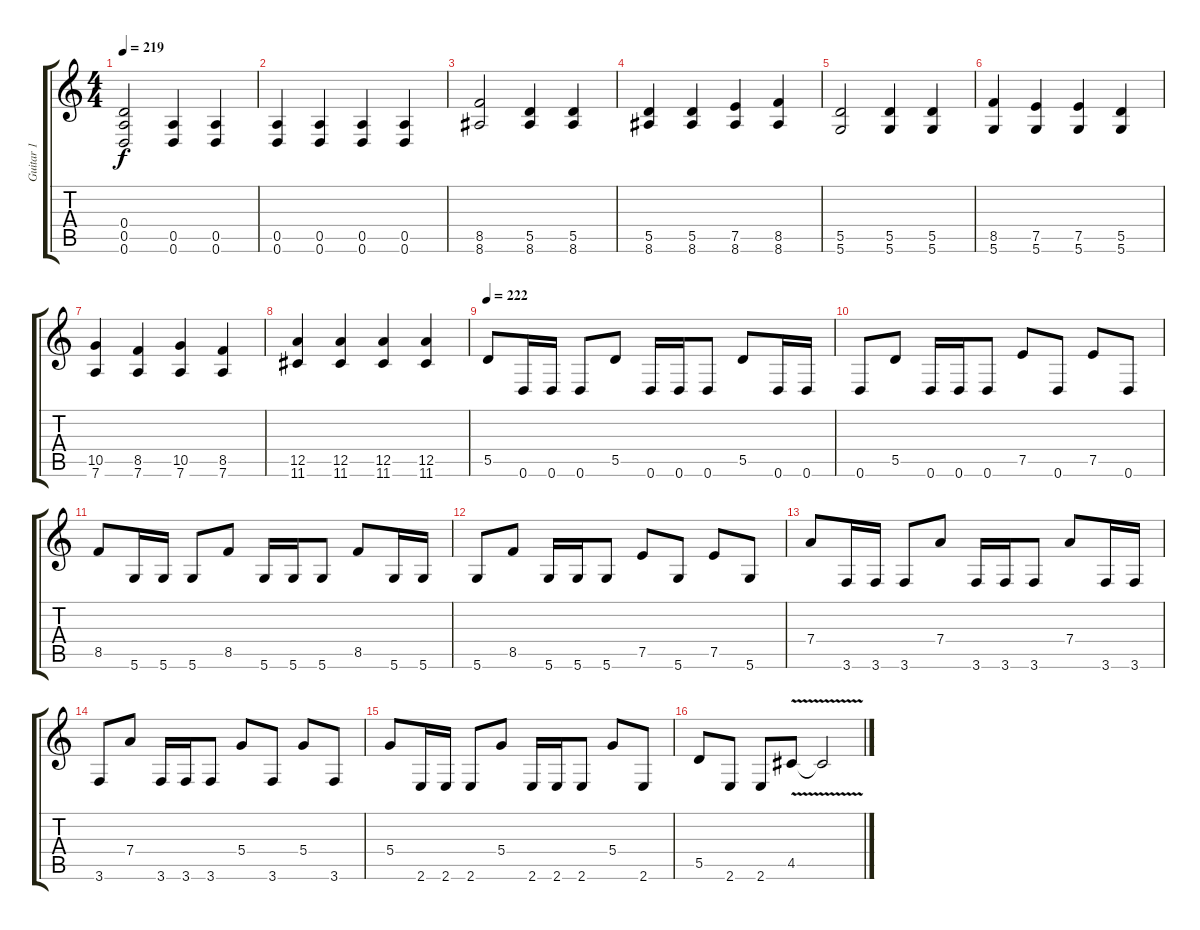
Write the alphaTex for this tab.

\track ("Guitar 1" "Guitar 1") {instrument distortionguitar}
\staff {score tabs}
\tuning (E4 B3 G3 D3 A2 D2) {hide}
\ts (4 4)
\tempo 219
\clef g2
\ks c
(0.4 0.5 0.6).2{dy f} (0.5 0.6).4 (0.5 0.6).4 |
(0.5 0.6).4 (0.5 0.6).4 (0.5 0.6).4 (0.5 0.6).4 |
(8.5 8.6).2 (5.5 8.6).4 (5.5 8.6).4 |
(5.5 8.6).4 (5.5 8.6).4 (7.5 8.6).4 (8.5 8.6).4 |
(5.5 5.6).2 (5.5 5.6).4 (5.5 5.6).4 |
(8.5 5.6).4 (7.5 5.6).4 (7.5 5.6).4 (5.5 5.6).4 |
(10.5 7.6).4 (8.5 7.6).4 (10.5 7.6).4 (8.5 7.6).4 |
(12.5 11.6).4 (12.5 11.6).4 (12.5 11.6).4 (12.5 11.6).4 |
\tempo 222
5.5.8 0.6.16 0.6.16 0.6.8 5.5.8 0.6.16 0.6.16 0.6.8 5.5.8 0.6.16 0.6.16 |
0.6.8 5.5.8 0.6.16 0.6.16 0.6.8 7.5.8 0.6.8 7.5.8 0.6.8 |
8.5.8 5.6.16 5.6.16 5.6.8 8.5.8 5.6.16 5.6.16 5.6.8 8.5.8 5.6.16 5.6.16 |
5.6.8 8.5.8 5.6.16 5.6.16 5.6.8 7.5.8 5.6.8 7.5.8 5.6.8 |
7.4.8 3.6.16 3.6.16 3.6.8 7.4.8 3.6.16 3.6.16 3.6.8 7.4.8 3.6.16 3.6.16 |
3.6.8 7.4.8 3.6.16 3.6.16 3.6.8 5.4.8 3.6.8 5.4.8 3.6.8 |
5.4.8 2.6.16 2.6.16 2.6.8 5.4.8 2.6.16 2.6.16 2.6.8 5.4.8 2.6.8 |
5.5.8 2.6.8 2.6.8 4.5{v}.8 4.5{t}.2
